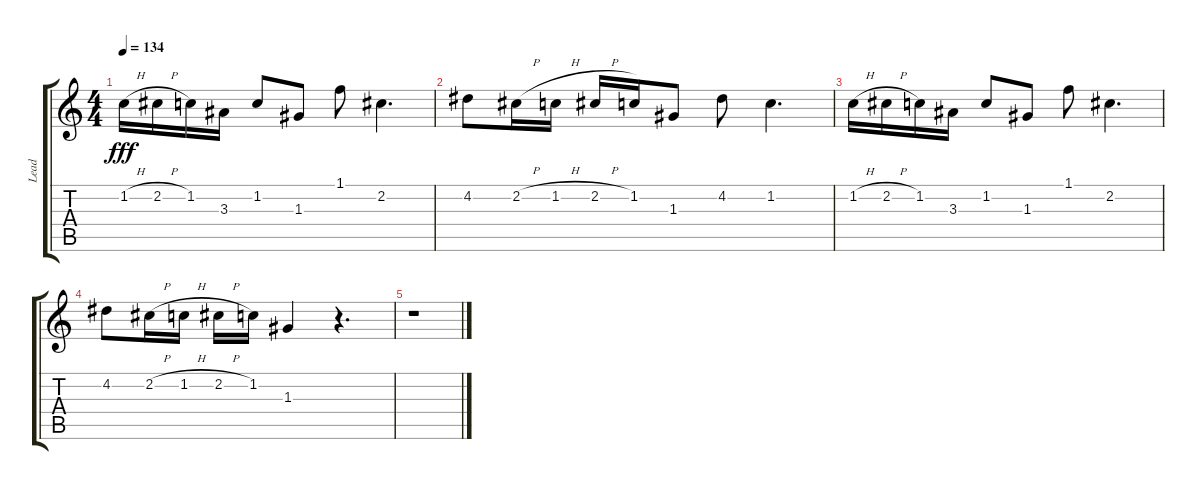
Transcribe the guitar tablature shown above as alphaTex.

\track ("Lead" "Lead") {instrument overdrivenguitar}
\staff {score tabs}
\tuning (E4 B3 G3 D3 A2 E2) {hide}
\ts (4 4)
\tempo 134
\clef g2
\ks c
1.2{h}.16{dy fff} 2.2{h}.16 1.2.16 3.3.16 1.2.8 1.3.8 1.1.8 2.2.4{d} |
4.2.8 2.2{h}.16 1.2{h}.16 2.2{h}.16 1.2.16 1.3.8 4.2.8 1.2.4{d} |
1.2{h}.16 2.2{h}.16 1.2.16 3.3.16 1.2.8 1.3.8 1.1.8 2.2.4{d} |
4.2.8 2.2{h}.16 1.2{h}.16 2.2{h}.16 1.2.16 1.3.4 r.4{d} |
r.1
